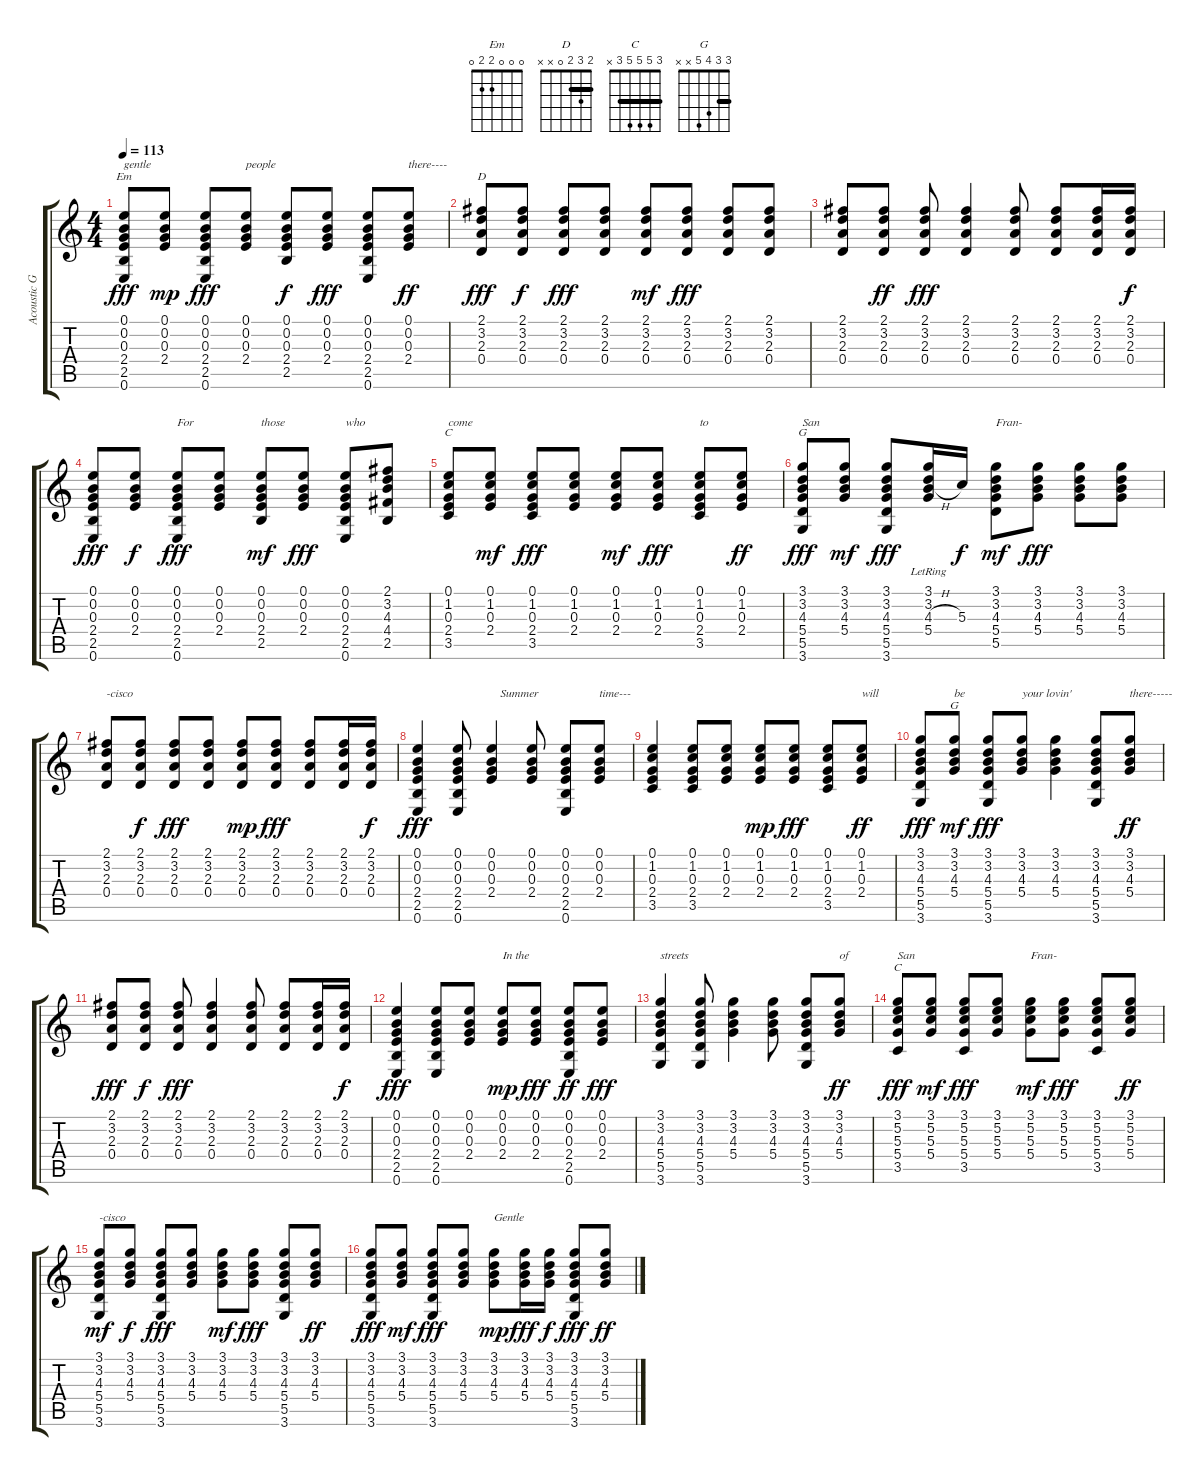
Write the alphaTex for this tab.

\track ("Acoustic Guitar" "Acoustic G") {instrument acousticguitarsteel}
\staff {score tabs}
\tuning (E4 B3 G3 D3 A2 E2) {hide}
\chord ("Em" 0 0 0 2 2 0)
\chord ("D" 2 3 2 0 x x) {barre 2}
\chord ("C" 0 1 0 2 3 x)
\chord ("G" 3 3 4 5 5 3) {barre 3}
\chord ("G" 3 3 4 5 x x) {barre 3}
\chord ("C" 3 5 5 5 3 x) {barre 3}
\ts (4 4)
\tempo 113
\clef g2
\ks c
(0.1 0.2 0.3 2.4 2.5 0.6).8{ch "Em" txt "gentle" dy fff} (0.1 0.2 0.3 2.4).8{dy mp} (0.1 0.2 0.3 2.4 2.5 0.6).8{dy fff} (0.1 0.2 0.3 2.4).8{txt "people"} (0.1 0.2 0.3 2.4 2.5).8{dy f} (0.1 0.2 0.3 2.4).8{dy fff} (0.1 0.2 0.3 2.4 2.5 0.6).8 (0.1 0.2 0.3 2.4).8{txt "there----" dy ff} |
(2.1 3.2 2.3 0.4).8{ch "D" dy fff} (2.1 3.2 2.3 0.4).8{dy f} (2.1 3.2 2.3 0.4).8{dy fff} (2.1 3.2 2.3 0.4).8 (2.1 3.2 2.3 0.4).8{dy mf} (2.1 3.2 2.3 0.4).8{dy fff} (2.1 3.2 2.3 0.4).8 (2.1 3.2 2.3 0.4).8 |
(2.1 3.2 2.3 0.4).8 (2.1 3.2 2.3 0.4).8{dy ff} (2.1 3.2 2.3 0.4).8{dy fff} (2.1 3.2 2.3 0.4).4 (2.1 3.2 2.3 0.4).8 (2.1 3.2 2.3 0.4).8 (2.1 3.2 2.3 0.4).16 (2.1 3.2 2.3 0.4).16{dy f} |
(0.1 0.2 0.3 2.4 2.5 0.6).8{dy fff} (0.1 0.2 0.3 2.4).8{dy f} (0.1 0.2 0.3 2.4 2.5 0.6).8{txt "For" dy fff} (0.1 0.2 0.3 2.4).8 (0.1 0.2 0.3 2.4 2.5).8{txt "those" dy mf} (0.1 0.2 0.3 2.4).8{dy fff} (0.1 0.2 0.3 2.4 2.5 0.6).8{txt "who"} (2.1 3.2 4.3 4.4 2.5).8 |
(0.1 1.2 0.3 2.4 3.5).8{ch "C" txt "come"} (0.1 1.2 0.3 2.4).8{dy mf} (0.1 1.2 0.3 2.4 3.5).8{dy fff} (0.1 1.2 0.3 2.4).8 (0.1 1.2 0.3 2.4).8{dy mf} (0.1 1.2 0.3 2.4).8{dy fff} (0.1 1.2 0.3 2.4 3.5).8{txt "to"} (0.1 1.2 0.3 2.4).8{dy ff} |
(3.1 3.2 4.3 5.4 5.5 3.6).8{ch "G" txt "San" dy fff} (3.1 3.2 4.3 5.4).8{dy mf} (3.1 3.2 4.3 5.4 5.5 3.6).8{dy fff} (3.1 3.2{lr} 4.3{h} 5.4{lr}).16 5.3.16{dy f} (3.1 3.2 4.3 5.4 5.5).8{txt "Fran-" dy mf} (3.1 3.2 4.3 5.4).8{dy fff} (3.1 3.2 4.3 5.4).8 (3.1 3.2 4.3 5.4).8 |
(2.1 3.2 2.3 0.4).8{txt "-cisco"} (2.1 3.2 2.3 0.4).8{dy f} (2.1 3.2 2.3 0.4).8{dy fff} (2.1 3.2 2.3 0.4).8 (2.1 3.2 2.3 0.4).8{dy mp} (2.1 3.2 2.3 0.4).8{dy fff} (2.1 3.2 2.3 0.4).8 (2.1 3.2 2.3 0.4).16 (2.1 3.2 2.3 0.4).16{dy f} |
(0.1 0.2 0.3 2.4 2.5 0.6).4{dy fff} (0.1 0.2 0.3 2.4 2.5 0.6).8 (0.1 0.2 0.3 2.4).4{txt "   Summer"} (0.1 0.2 0.3 2.4).8 (0.1 0.2 0.3 2.4 2.5 0.6).8 (0.1 0.2 0.3 2.4).8{txt "time---"} |
(0.1 1.2 0.3 2.4 3.5).4 (0.1 1.2 0.3 2.4 3.5).8 (0.1 1.2 0.3 2.4).8 (0.1 1.2 0.3 2.4).8{dy mp} (0.1 1.2 0.3 2.4).8{dy fff} (0.1 1.2 0.3 2.4 3.5).8 (0.1 1.2 0.3 2.4).8{txt "will" dy ff} |
(3.1 3.2 4.3 5.4 5.5 3.6).8{dy fff} (3.1 3.2 4.3 5.4).8{ch "G" txt "be" dy mf} (3.1 3.2 4.3 5.4 5.5 3.6).8{dy fff} (3.1 3.2 4.3 5.4).8{txt "your lovin'"} (3.1 3.2 4.3 5.4).4 (3.1 3.2 4.3 5.4 5.5 3.6).8 (3.1 3.2 4.3 5.4).8{txt "there-----" dy ff} |
(2.1 3.2 2.3 0.4).8{dy fff} (2.1 3.2 2.3 0.4).8{dy f} (2.1 3.2 2.3 0.4).8{dy fff} (2.1 3.2 2.3 0.4).4 (2.1 3.2 2.3 0.4).8 (2.1 3.2 2.3 0.4).8 (2.1 3.2 2.3 0.4).16 (2.1 3.2 2.3 0.4).16{dy f} |
(0.1 0.2 0.3 2.4 2.5 0.6).4{dy fff} (0.1 0.2 0.3 2.4 2.5 0.6).8 (0.1 0.2 0.3 2.4).8 (0.1 0.2 0.3 2.4).8{txt "In the" dy mp} (0.1 0.2 0.3 2.4).8{dy fff} (0.1 0.2 0.3 2.4 2.5 0.6).8{dy ff} (0.1 0.2 0.3 2.4).8{dy fff} |
(3.1 3.2 4.3 5.4 5.5 3.6).4{txt "streets"} (3.1 3.2 4.3 5.4 5.5 3.6).8 (3.1 3.2 4.3 5.4).4 (3.1 3.2 4.3 5.4).8 (3.1 3.2 4.3 5.4 5.5 3.6).8 (3.1 3.2 4.3 5.4).8{txt "of" dy ff} |
(3.1 5.2 5.3 5.4 3.5).8{ch "C" txt "San" dy fff} (3.1 5.2 5.3 5.4).8{dy mf} (3.1 5.2 5.3 5.4 3.5).8{dy fff} (3.1 5.2 5.3 5.4).8 (3.1 5.2 5.3 5.4).8{txt "Fran-" dy mf} (3.1 5.2 5.3 5.4).8{dy fff} (3.1 5.2 5.3 5.4 3.5).8 (3.1 5.2 5.3 5.4).8{dy ff} |
(3.1 3.2 4.3 5.4 5.5 3.6).8{txt "-cisco" dy mf} (3.1 3.2 4.3 5.4).8{dy f} (3.1 3.2 4.3 5.4 5.5 3.6).8{dy fff} (3.1 3.2 4.3 5.4).8 (3.1 3.2 4.3 5.4).8{dy mf} (3.1 3.2 4.3 5.4).8{dy fff} (3.1 3.2 4.3 5.4 5.5 3.6).8 (3.1 3.2 4.3 5.4).8{dy ff} |
(3.1 3.2 4.3 5.4 5.5 3.6).8{dy fff} (3.1 3.2 4.3 5.4).8{dy mf} (3.1 3.2 4.3 5.4 5.5 3.6).8{dy fff} (3.1 3.2 4.3 5.4).8 (3.1 3.2 4.3 5.4).8{txt "Gentle" dy mp} (3.1 3.2 4.3 5.4).16{dy fff} (3.1 3.2 4.3 5.4).16{dy f} (3.1 3.2 4.3 5.4 5.5 3.6).8{dy fff} (3.1 3.2 4.3 5.4).8{dy ff}
